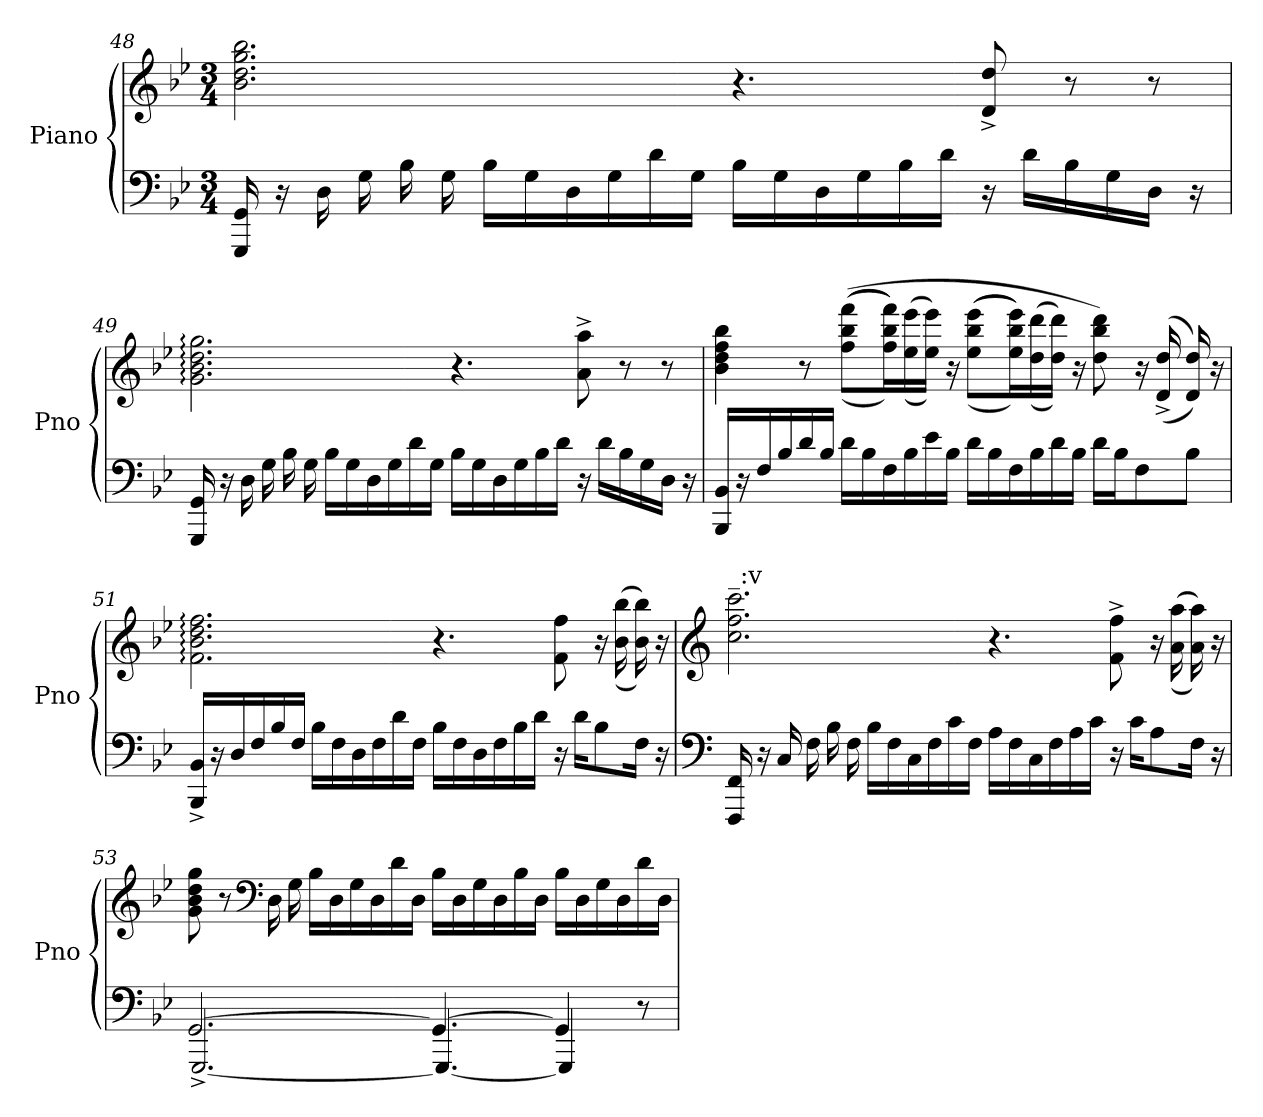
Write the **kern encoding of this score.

**kern	**kern
*part1	*part1
*staff2	*staff1
*I"Piano	*
*I'Pno	*
!!LO:LB:g=z
*clefF4	*clefG2
*k[b-e-]	*k[b-e-]
*M3/4	*M3/4
=48	=48
16GGG/ 16GG/	2.b-\ 2.dd\ 2.gg\ 2.bb-\
16r	.
16D\	.
16G\	.
16B-\	.
16G\	.
16B-\LL	.
16G\	.
16D\	.
16G\	.
16d\	.
16G\JJ	.
16B-\LL	4.r
16G\	.
16D\	.
16G\	.
16B-\	.
16d\JJ	.
16r	8d/^ 8dd/^
16d\LL	.
16B-\	8r
16G\	.
16D\JJ	8r
16r	.
!!LO:LB:g=z
=49	=49
16GGG/ 16GG/	2.g\: 2.b-\: 2.dd\: 2.gg\:
16r	.
16D\	.
16G\	.
16B-\	.
16G\	.
16B-\LL	.
16G\	.
16D\	.
16G\	.
16d\	.
16G\JJ	.
16B-\LL	4.r
16G\	.
16D\	.
16G\	.
16B-\	.
16d\JJ	.
16r	8a\^ 8aa\^
16d\LL	.
16B-\	8r
16G\	.
16D\JJ	8r
16r	.
!!LO:LB:g=z
=50	=50
16BBB-/ 16BB-/LL	4b-\ 4dd\ 4ff\ 4bb-\
16r	.
16F/	.
16B-/	.
16d/	8r
16B-/JJ	.
16d\LL	(>(>(>(8ff\ 8bb-\ 8fff\L
16B-\	.
16F\	16ff\ 16bb-\ 16fff\L)))
16B-\	(>(16ee-\ 16eee-\
16e-\	16ee-\ 16eee-\JJ))
16B-\JJ	16r
16d\LL	(>(>(8ee-\ 8bb-\ 8eee-\L
16B-\	.
16F\	16ee-\ 16bb-\ 16eee-\L)))
16B-\	(>(16dd\ 16ddd\
16d\	16dd\ 16ddd\JJ))
16B-\JJ	16r
16d\LL	8dd\ 8bb-\ 8ddd\)
16B-\J	.
8F\	16r
.	(>(16d/^ 16dd/^
8B-\J	16d/ 16dd/))
.	16r
!!LO:LB:g=z
=51	=51
16BBB-/^ 16BB-/^LL	2.f\: 2.b-\: 2.dd\: 2.ff\:
16r	.
16D/	.
16F/	.
16B-/	.
16F/JJ	.
16B-\LL	.
16F\	.
16D\	.
16F\	.
16d\	.
16F\JJ	.
16B-\LL	4.r
16F\	.
16D\	.
16F\	.
16B-\	.
16d\JJ	.
16r	8f\ 8ff\
16d\KL	.
8B-\	16r
.	(>(16b-\ 16bb-\
16F\Jk	16b-\ 16bb-\))
16r	16r
!!LO:PB:g=z
=52	=52
*clefF4	*clefG2
!	!LO:TX:a:t=_&colon;v
16FFF/ 16FF/	2.cc\ 2.ff\ 2.ccc\
16r	.
16C/	.
16F\	.
16B-\	.
16F\	.
16B-\LL	.
16F\	.
16C\	.
16F\	.
16c\	.
16F\JJ	.
16A\LL	4.r
16F\	.
16C\	.
16F\	.
16A\	.
16c\JJ	.
16r	8f\^ 8ff\^
16c\KL	.
8A\	16r
.	(>(16a\ 16aa\
16F\Jk	16a\ 16aa\))
16r	16r
!!LO:LB:g=z
=53	=53
*^	*
[2.GG/	[2.GGG^/	8g\ 8b-\ 8dd\ 8gg\
.	.	8r
*	*	*clefF4
.	.	16D\
.	.	16G\
.	.	16B-\LL
.	.	16D\
.	.	16G\
.	.	16D\
.	.	16d\
.	.	16D\JJ
4.GG/_	4.GGG/_	16B-\LL
.	.	16D\
.	.	16G\
.	.	16D\
.	.	16B-\
.	.	16D\JJ
4GG/]	4GGG/]	16B-\LL
.	.	16D\
.	.	16G\
.	.	16D\
8r	8ryy	16d\
.	.	16D\JJ
*v	*v	*
=	=
*-	*-
